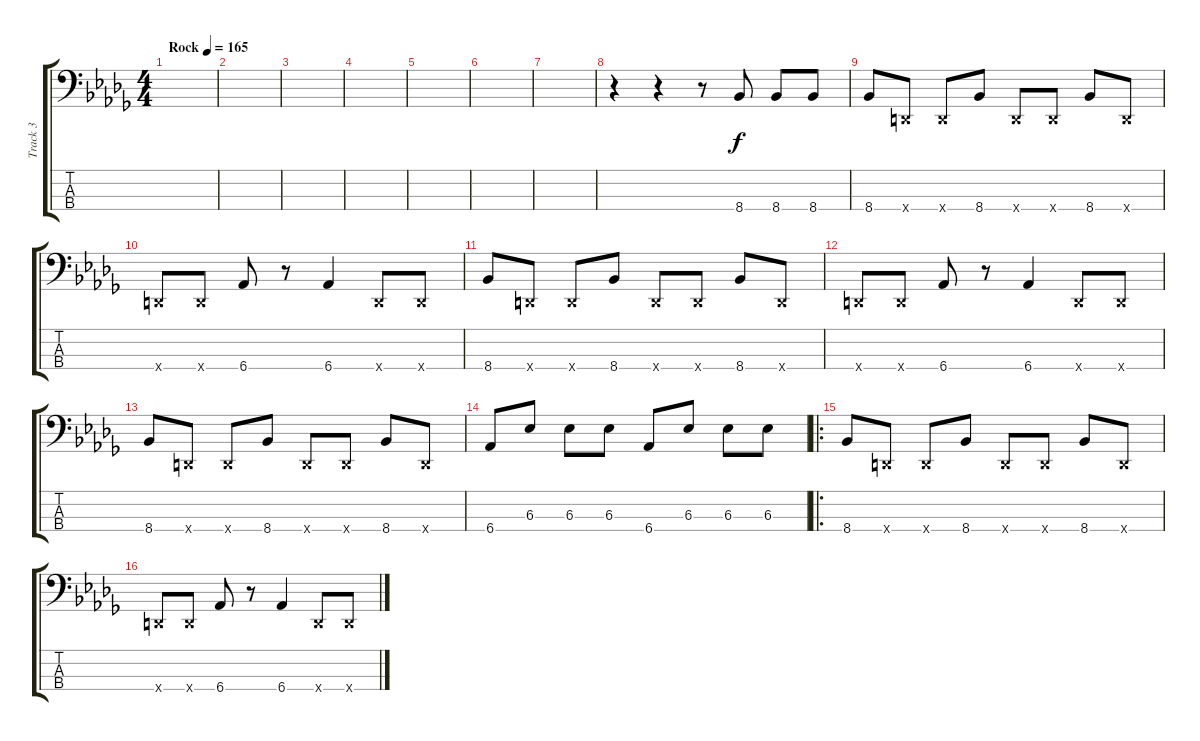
\track ("Track 3" "Track 3") {instrument electricbassfinger}
\staff {score tabs}
\tuning (G2 D2 A1 D1) {hide}
\ts (4 4)
\tempo (165 "Rock")
\clef f4
\ks db
|
|
|
|
|
|
|
r.4 r.4 r.8 8.4.8 8.4.8 8.4.8 |
8.4.8 0.4{x}.8 0.4{x}.8 8.4.8 0.4{x}.8 0.4{x}.8 8.4.8 0.4{x}.8 |
0.4{x}.8 0.4{x}.8 6.4.8 r.8 6.4.4 0.4{x}.8 0.4{x}.8 |
8.4.8 0.4{x}.8 0.4{x}.8 8.4.8 0.4{x}.8 0.4{x}.8 8.4.8 0.4{x}.8 |
0.4{x}.8 0.4{x}.8 6.4.8 r.8 6.4.4 0.4{x}.8 0.4{x}.8 |
8.4.8 0.4{x}.8 0.4{x}.8 8.4.8 0.4{x}.8 0.4{x}.8 8.4.8 0.4{x}.8 |
6.4.8 6.3.8 6.3.8 6.3.8 6.4.8 6.3.8 6.3.8 6.3.8 |
\ro
8.4.8 0.4{x}.8 0.4{x}.8 8.4.8 0.4{x}.8 0.4{x}.8 8.4.8 0.4{x}.8 |
0.4{x}.8 0.4{x}.8 6.4.8 r.8 6.4.4 0.4{x}.8 0.4{x}.8
